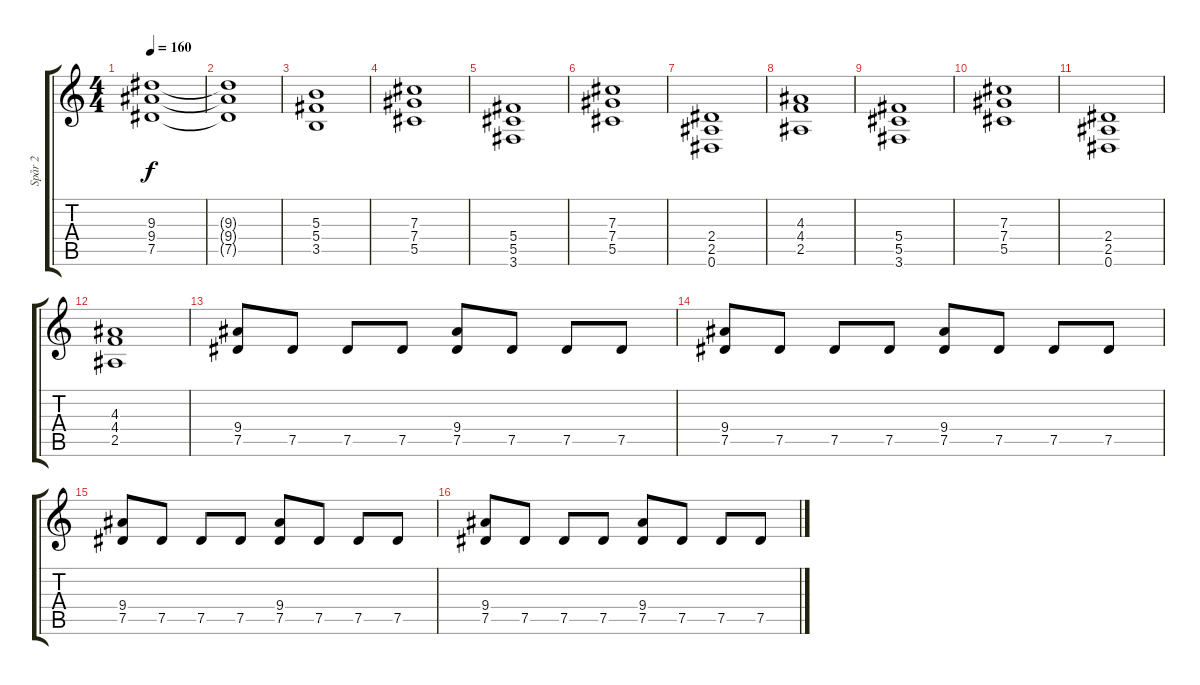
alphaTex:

\track ("Spår 2" "Spår 2") {instrument distortionguitar}
\staff {score tabs}
\tuning (Eb4 Bb3 Gb3 Db3 Ab2 Eb2) {hide}
\ts (4 4)
\tempo 160
\clef g2
\ks c
(9.3 9.4 7.5).1{dy f} |
(9.3{t} 9.4{t} 7.5{t}).1 |
(5.3 5.4 3.5).1 |
(7.3 7.4 5.5).1 |
(5.4 5.5 3.6).1 |
(7.3 7.4 5.5).1 |
(2.4 2.5 0.6).1 |
(4.3 4.4 2.5).1 |
(5.4 5.5 3.6).1 |
(7.3 7.4 5.5).1 |
(2.4 2.5 0.6).1 |
(4.3 4.4 2.5).1 |
(9.4 7.5).8 7.5.8 7.5.8 7.5.8 (9.4 7.5).8 7.5.8 7.5.8 7.5.8 |
(9.4 7.5).8 7.5.8 7.5.8 7.5.8 (9.4 7.5).8 7.5.8 7.5.8 7.5.8 |
(9.4 7.5).8 7.5.8 7.5.8 7.5.8 (9.4 7.5).8 7.5.8 7.5.8 7.5.8 |
(9.4 7.5).8 7.5.8 7.5.8 7.5.8 (9.4 7.5).8 7.5.8 7.5.8 7.5.8
